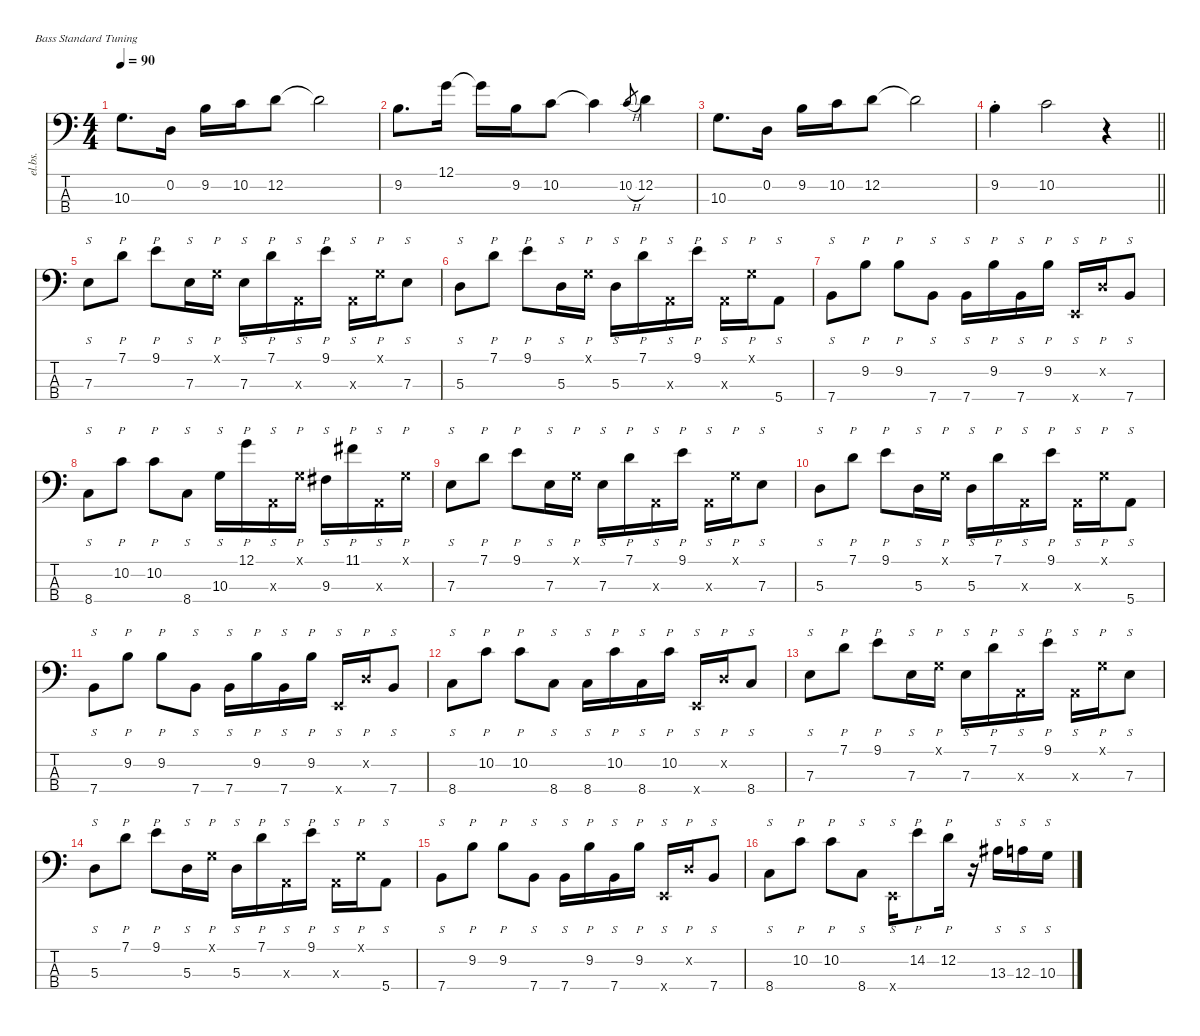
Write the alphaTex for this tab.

\defaultSystemsLayout 4
\hideDynamics
\bracketExtendMode nobrackets
\track ("Electric Bass" "el.bs.") {instrument electricbassfinger}
\staff {score tabs}
\tuning (G2 D2 A1 E1)
\ts (4 4)
\tempo 90
\clef f4
\ks c
10.3.8{d dy mf beam Down} 0.2.16{beam Down} 9.2.16{beam Down} 10.2.16{beam Down} 12.2.8{beam Down} 12.2{t}.2{beam Down} |
9.2.8{d beam Down} 12.1.16{beam Down} 12.1{t}.16{beam Down} 9.2.16{beam Down} 10.2.8{beam Down} 10.2{t}.4{beam Down} 10.2{h}.8{gr beam Up} 12.2.4{beam Down} |
10.3.8{d beam Down} 0.2.16{beam Down} 9.2.16{beam Down} 10.2.16{beam Down} 12.2.8{beam Down} 12.2{t}.2{beam Down} |
\barLineRight lightlight
9.2{st}.4{beam Down} 10.2.2{beam Down} r.4{beam Down} |
7.3.8{s beam Down} 7.1.8{p beam Down} 9.1.8{p beam Down} 7.3.16{s beam Down} 0.1{x}.16{p beam Down} 7.3.16{s beam Down} 7.1.16{p beam Down} 0.3{x}.16{s beam Down} 9.1.16{p beam Down} 0.3{x}.16{s beam Down} 0.1{x}.16{p beam Down} 7.3.8{s beam Down} |
5.3.8{s beam Down} 7.1.8{p beam Down} 9.1.8{p beam Down} 5.3.16{s beam Down} 0.1{x}.16{p beam Down} 5.3.16{s beam Down} 7.1.16{p beam Down} 0.3{x}.16{s beam Down} 9.1.16{p beam Down} 0.3{x}.16{s beam Down} 0.1{x}.16{p beam Down} 5.4.8{s beam Down} |
7.4.8{s beam Down} 9.2.8{p beam Down} 9.2.8{p beam Down} 7.4.8{s beam Down} 7.4.16{s beam Down} 9.2.16{p beam Down} 7.4.16{s beam Down} 9.2.16{p beam Down} 0.4{x}.16{s beam Up} 0.2{x}.16{p beam Up} 7.4.8{s beam Up} |
8.4.8{s beam Down} 10.2.8{p beam Down} 10.2.8{p beam Down} 8.4.8{s beam Down} 10.3.16{s beam Down} 12.1.16{p beam Down} 0.3{x}.16{s beam Down} 0.1{x}.16{p beam Down} 9.3{acc #}.16{s beam Down} 11.1{acc #}.16{p beam Down} 0.3{x}.16{s beam Down} 0.1{x}.16{p beam Down} |
7.3.8{s beam Down} 7.1.8{p beam Down} 9.1.8{p beam Down} 7.3.16{s beam Down} 0.1{x}.16{p beam Down} 7.3.16{s beam Down} 7.1.16{p beam Down} 0.3{x}.16{s beam Down} 9.1.16{p beam Down} 0.3{x}.16{s beam Down} 0.1{x}.16{p beam Down} 7.3.8{s beam Down} |
5.3.8{s beam Down} 7.1.8{p beam Down} 9.1.8{p beam Down} 5.3.16{s beam Down} 0.1{x}.16{p beam Down} 5.3.16{s beam Down} 7.1.16{p beam Down} 0.3{x}.16{s beam Down} 9.1.16{p beam Down} 0.3{x}.16{s beam Down} 0.1{x}.16{p beam Down} 5.4.8{s beam Down} |
7.4.8{s beam Down} 9.2.8{p beam Down} 9.2.8{p beam Down} 7.4.8{s beam Down} 7.4.16{s beam Down} 9.2.16{p beam Down} 7.4.16{s beam Down} 9.2.16{p beam Down} 0.4{x}.16{s beam Up} 0.2{x}.16{p beam Up} 7.4.8{s beam Up} |
8.4.8{s beam Down} 10.2.8{p beam Down} 10.2.8{p beam Down} 8.4.8{s beam Down} 8.4.16{s beam Down} 10.2.16{p beam Down} 8.4.16{s beam Down} 10.2.16{p beam Down} 0.4{x}.16{s beam Up} 0.2{x}.16{p beam Up} 8.4.8{s beam Up} |
7.3.8{s beam Down} 7.1.8{p beam Down} 9.1.8{p beam Down} 7.3.16{s beam Down} 0.1{x}.16{p beam Down} 7.3.16{s beam Down} 7.1.16{p beam Down} 0.3{x}.16{s beam Down} 9.1.16{p beam Down} 0.3{x}.16{s beam Down} 0.1{x}.16{p beam Down} 7.3.8{s beam Down} |
5.3.8{s beam Down} 7.1.8{p beam Down} 9.1.8{p beam Down} 5.3.16{s beam Down} 0.1{x}.16{p beam Down} 5.3.16{s beam Down} 7.1.16{p beam Down} 0.3{x}.16{s beam Down} 9.1.16{p beam Down} 0.3{x}.16{s beam Down} 0.1{x}.16{p beam Down} 5.4.8{s beam Down} |
7.4.8{s beam Down} 9.2.8{p beam Down} 9.2.8{p beam Down} 7.4.8{s beam Down} 7.4.16{s beam Down} 9.2.16{p beam Down} 7.4.16{s beam Down} 9.2.16{p beam Down} 0.4{x}.16{s beam Up} 0.2{x}.16{p beam Up} 7.4.8{s beam Up} |
8.4.8{s beam Down} 10.2.8{p beam Down} 10.2.8{p beam Down} 8.4.8{s beam Down} 0.4{x}.16{s beam Down} 14.2.8{p beam Down} 12.2.16{p beam Down} r.16{beam Down} 13.3{acc #}.16{s beam Down} 12.3.16{s beam Down} 10.3.16{s beam Down}
